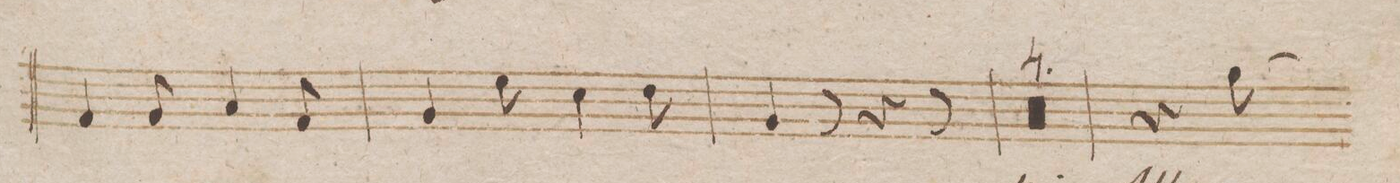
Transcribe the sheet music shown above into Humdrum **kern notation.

**kern	**dynam
*I"Fagotto 1mo	*
*clefF4	*
*k[b-e-]	*
*M6/8	*
4AA/	.
8AA/	.
4C/	.
8AA/	.
=65	=65
4BB-/	.
8G\	.
4E-\	.
8F\	.
=66	=66
4BB-/	.
8r	.
4r	.
8r	.
=67	=67
0.r	.
=68	=68
=69	=69
=70	=70
=71	=71
4r	.
[8B-\	.
*-	*-
